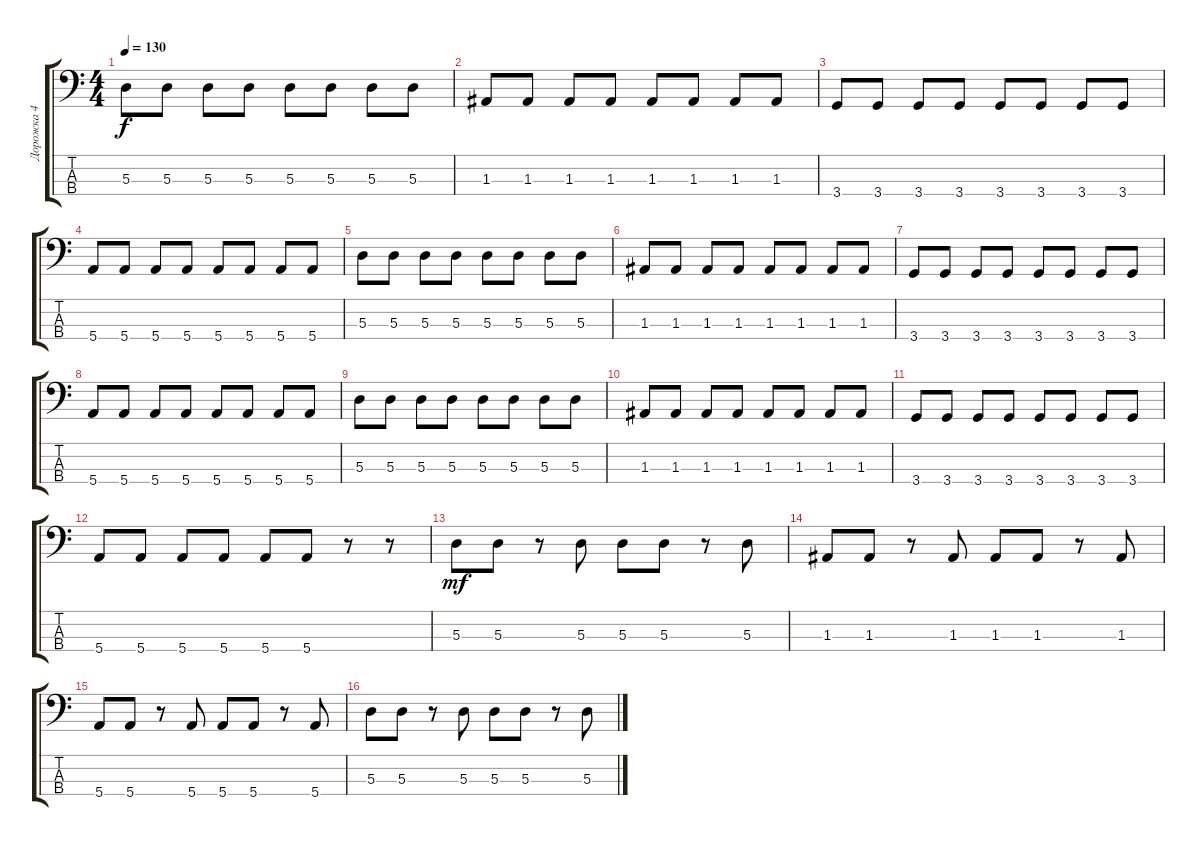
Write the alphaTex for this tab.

\track ("Дорожка 4" "Дорожка 4") {instrument electricbassfinger}
\staff {score tabs}
\tuning (G2 D2 A1 E1) {hide}
\ts (4 4)
\tempo 130
\clef f4
\ks c
5.3.8{dy f} 5.3.8 5.3.8 5.3.8 5.3.8 5.3.8 5.3.8 5.3.8 |
1.3.8 1.3.8 1.3.8 1.3.8 1.3.8 1.3.8 1.3.8 1.3.8 |
3.4.8 3.4.8 3.4.8 3.4.8 3.4.8 3.4.8 3.4.8 3.4.8 |
5.4.8 5.4.8 5.4.8 5.4.8 5.4.8 5.4.8 5.4.8 5.4.8 |
5.3.8 5.3.8 5.3.8 5.3.8 5.3.8 5.3.8 5.3.8 5.3.8 |
1.3.8 1.3.8 1.3.8 1.3.8 1.3.8 1.3.8 1.3.8 1.3.8 |
3.4.8 3.4.8 3.4.8 3.4.8 3.4.8 3.4.8 3.4.8 3.4.8 |
5.4.8 5.4.8 5.4.8 5.4.8 5.4.8 5.4.8 5.4.8 5.4.8 |
5.3.8 5.3.8 5.3.8 5.3.8 5.3.8 5.3.8 5.3.8 5.3.8 |
1.3.8 1.3.8 1.3.8 1.3.8 1.3.8 1.3.8 1.3.8 1.3.8 |
3.4.8 3.4.8 3.4.8 3.4.8 3.4.8 3.4.8 3.4.8 3.4.8 |
5.4.8 5.4.8 5.4.8 5.4.8 5.4.8 5.4.8 r.8 r.8 |
5.3.8{dy mf} 5.3.8 r.8 5.3.8 5.3.8 5.3.8 r.8 5.3.8 |
1.3.8 1.3.8 r.8 1.3.8 1.3.8 1.3.8 r.8 1.3.8 |
5.4.8 5.4.8 r.8 5.4.8 5.4.8 5.4.8 r.8 5.4.8 |
5.3.8 5.3.8 r.8 5.3.8 5.3.8 5.3.8 r.8 5.3.8
